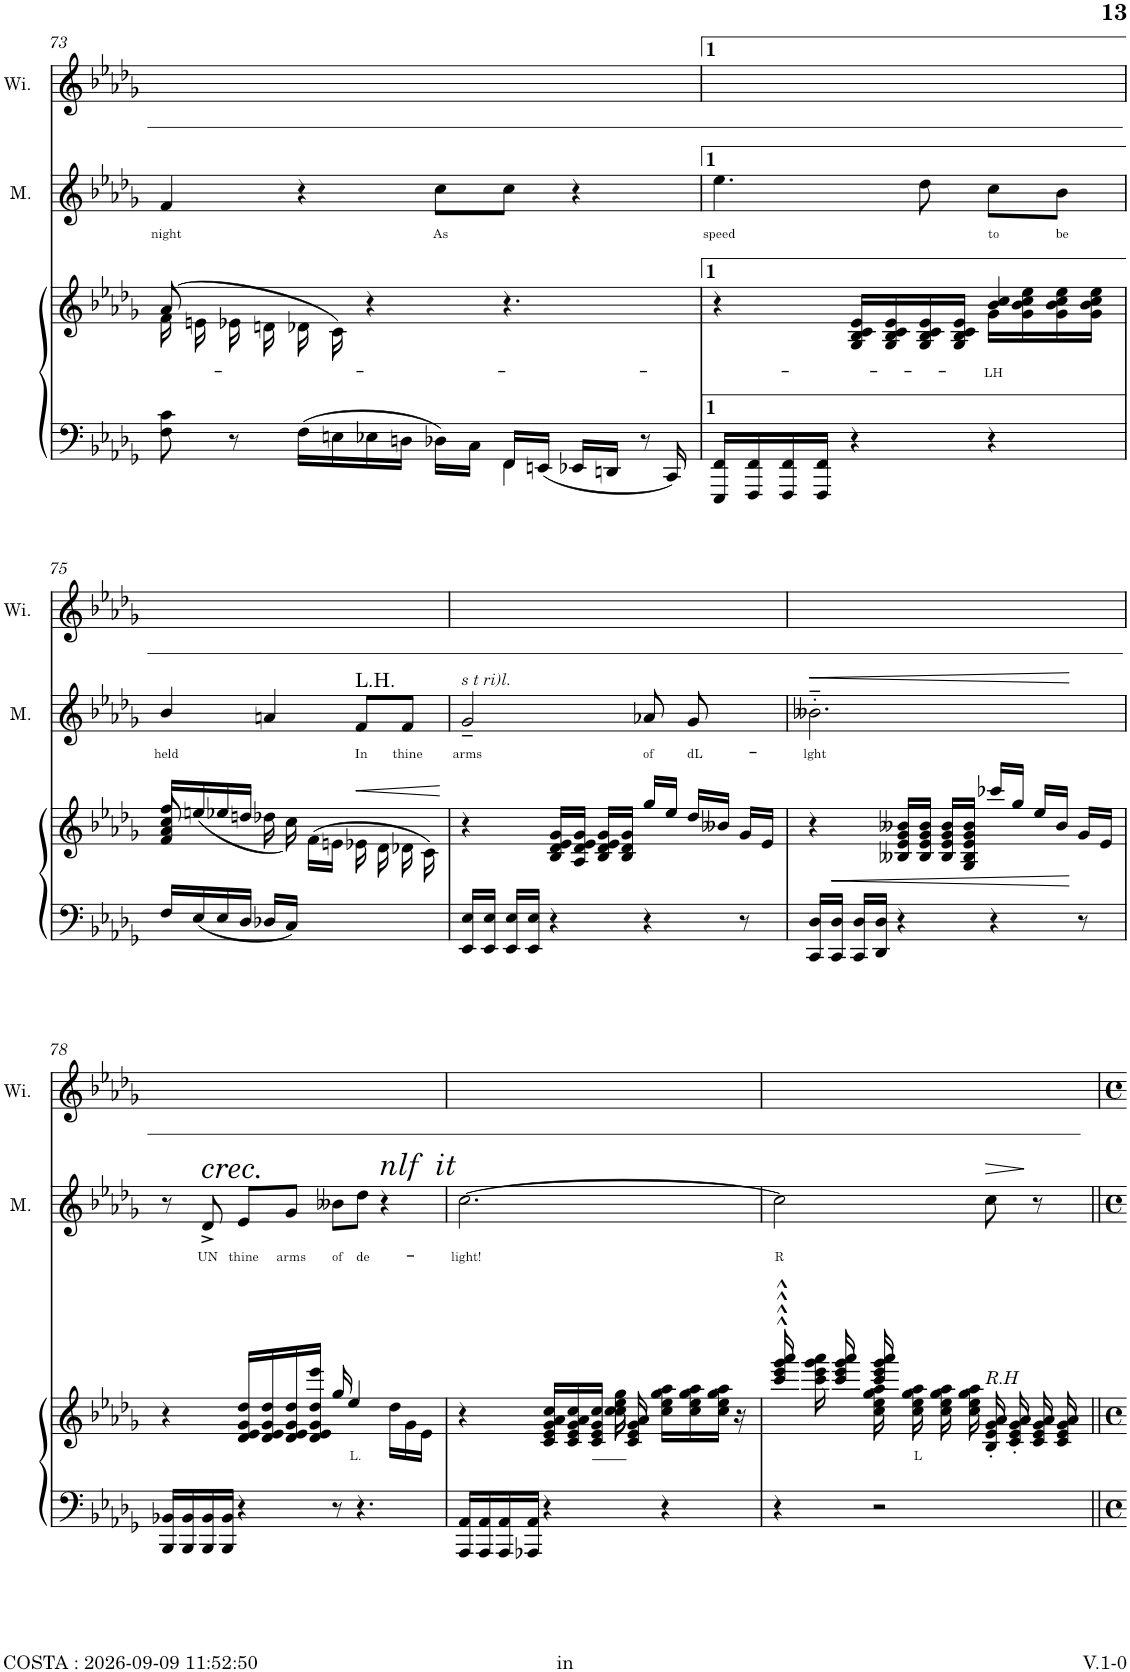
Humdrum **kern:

**kern	**dynam	**kern	**text	**dynam	**kern	**text	**dynam	**kern
*part4	*part4	*part3	*part3	*part3	*part2	*part2	*part2	*part1
*staff4	*staff4	*staff3	*staff3	*staff3	*staff2	*staff2	*staff2	*staff1
*I"Grand Piano	*	*I"Grand Piano	*	*	*I"Men	*	*	*I"Women
*I'Pno	*	*I'Pno	*	*	*I'M.	*	*	*
!!LO:PB:g=z
*clefF4	*	*clefG2	*	*	*clefG2	*	*	*clefG2
*k[b-e-a-d-g-]	*	*k[b-e-a-d-g-]	*	*	*k[b-e-a-d-g-]	*	*	*k[b-e-a-d-g-]
*D-:	*	*D-:	*	*	*D-:	*	*	*D-:
*M3/4	*	*M3/4	*	*	*M3/4	*	*	*M3/4
=73	=73	=73	=73	=73	=73	=73	=73	=73
*^	*	*^	*	*	*	*	*	*
!	!	!	!	!	!	!	!	!LO:LY:b	!	!
8F\ 8c\	8ryy	.	(>8a-/	16f\	.	.	4f/	night	.	2.ryy
.	.	.	.	16en\	.	.	.	.	.	.
*v	*v	*	*	*	*	*	*	*	*	*
8r	.	8ryy	16e-X\	.	.	.	.	.	.
.	.	.	16dn\	.	.	.	.	.	.
(>16F\LL	.	16d-X\	4ryy	.	.	4r	.	.	.
16En\	.	16c\)	.	.	.	.	.	.	.
16E-X\	.	4r	.	.	.	.	.	.	.
16Dn\JJ	.	.	.	.	.	.	.	.	.
!	!	!	!	!	!	!	!LO:LY:b	!	!
16D-X\LL)	.	.	16ryy	.	.	8cc\L	As	.	.
16C\JJ	.	.	2ryy	.	.	.	.	.	.
*^	*	*	*	*	*	*	*	*	*
[8FF\	16FF/LL	.	8r	.	.	.	8cc\J	.	.	.
.	(<16EEn/JJ	.	.	.	.	.	.	.	.	.
16EE-X/LL	4ryy	.	4ryy	.	.	.	4r	.	.	4ryy
16DDn/JJ	.	.	.	.	.	.	.	.	.	.
8r	.	.	.	.	.	.	.	.	.	.
(16CC/	16ryy	.	16ryy	.	.	.	16ryy	.	.	16ryy
=74	=74	=74	=74	=74	=74	=74	=74	=74	=74	=74
!	!	!	!	!	!	!	!	!LO:LY:b	!	!
*v	*v	*	*	*	*	*	*	*	*	*
16EEE-/ 16FF/LL	.	4r	2ryy	.	.	4.ee-\	speed	.	2.ryy
8FF\]	.	.	.	.	.	.	.	.	.
16FFF/ 16FF/	.	.	.	.	.	.	.	.	.
16FFF/ 16FF/	.	4r	.	.	.	.	.	.	.
16FFF/ 16FF/JJ	.	.	.	.	.	.	.	.	.
4r	.	.	.	.	.	8dd-\	.	.	.
!	!	!	!	!LO:LY:b	!	!	!LO:LY:b	!	!
.	.	16G-/ 16B-/ 16c/ 16e-/LL	16g-\LL	-LH	.	8cc\L	to	.	.
.	.	16G-/ 16B-/ 16c/ 16e-/	16g-\ 16b-\ 16cc\ 16ee-\	.	.	.	.	.	.
!	!	!	!	!	!	!	!LO:LY:b	!	!
4r	.	16G-/ 16B-/ 16c/ 16e-/	16g-\ 16b-\ 16cc\ 16ee-\	.	.	8b-\J	be	.	.
.	.	16G-/ 16B-/ 16c/ 16e-/JJ	16g-\ 16b-\ 16cc\ 16ee-\JJ	.	.	.	.	.	.
.	.	4b-/ 4cc/	4ryy	.	.	4ryy	.	.	4ryy
8ryy	.	.	.	.	.	.	.	.	.
!!LO:LB:g=z
=75	=75	=75	=75	=75	=75	=75	=75	=75	=75
!	!LO:HP:b	!	!	!	!	!	!LO:LY:b	!	!
16F/LL	>	8f/ 8a-/ 8cc/	16ff/LL	.	.	4b-/	held	.	2.ryy
16E-/	.	.	16een/	.	.	.	.	.	.
16E-/	.	8ryy	16ee-X/	.	.	.	.	.	.
16D-/JJ	.	.	16ddn/JJ	.	.	.	.	.	.
16D-X/LL	.	16dd-X\	2ryy	.	.	4an/	.	.	.
16C/JJ)	.	(16cc\	.	.	.	.	.	.	.
4.ryy	.	(>16f\LL	.	.	.	.	.	.	.
.	.	16en\JJ	.	.	.	.	.	.	.
!	!	!	!	!	!	!LO:TX:a:t=L.H.	!	!	!
!	!	!	!	!	!LO:HP:b	!	!LO:LY:b	!	!
.	.	16e-X\	.	.	<	8f/L	In	.	.
.	.	16d-\	.	.	.	.	.	.	.
!	!	!	!	!	!	!	!LO:LY:b	!	!
.	.	16d-X\	.	.	.	8f/J	thine	.	.
.	.	16c\)	.	.	.	.	.	.	.
*	*	*v	*v	*	*	*	*	*	*
.	.	.	.	[	.	.	.	.
=76	=76	=76	=76	=76	=76	=76	=76	=76
!	!	!	!	!	!LO:TX:a:i:t=s t ri)l.	!	!	!
!	!	!	!	!	!	!LO:LY:b	!	!
16EE-/ 16E-/LL	.	4r	.	.	2g-~/	arms	.	2.ryy
16EE-/ 16E-/JJ	.	.	.	.	.	.	.	.
16EE-/ 16E-/LL	.	.	.	.	.	.	.	.
16EE-/ 16E-/JJ	.	.	.	.	.	.	.	.
4r	.	16B-/ 16d-/ 16e-/ 16g-/LL	.	.	.	.	.	.
.	.	16A-/ 16d-/ 16e-/ 16g-/JJ	.	.	.	.	.	.
.	.	16B-/ 16d-/ 16e-/ 16g-/LL	.	.	.	.	.	.
.	.	16B-/ 16d-/ 16g-/JJ	.	.	.	.	.	.
!	!	!	!	!	!	!LO:LY:b	!	!
4r	.	16gg-/LL	.	.	8a-X/	of	.	.
.	.	16ee-/JJ	.	.	.	.	.	.
!	!	!	!	!	!	!LO:LY:b	!	!
.	.	16dd-/LL	.	.	8g-/	dL-	.	.
.	.	16b--X/JJ	.	.	.	.	.	.
8r	.	16g-/LL	.	.	8ryy	.	.	8ryy
.	.	16e-/JJ	.	.	.	.	.	.
=77	=77	=77	=77	=77	=77	=77	=77	=77
!	!	!	!	!	!	!LO:LY:b	!LO:HP:b	!
16CC/ 16D-/LL	.	4r	.	.	2.b--X'~\	-lght	<	2.ryy
16CC/ 16D-/JJ	.	.	.	.	.	.	.	.
16CC/ 16D-/LL	.	.	.	.	.	.	.	.
16DD-/ 16D-/JJ	.	.	.	.	.	.	.	.
4r	.	16B--X/ 16e-/ 16g-/ 16b--X/LL	.	.	.	.	.	.
.	.	16B--/ 16e-/ 16g-/ 16b--/JJ	.	.	.	.	.	.
.	.	16B--/ 16e-/ 16g-/ 16b--/LL	.	.	.	.	.	.
.	.	16G-/ 16B--/ 16e-/ 16g-/ 16b--/JJ	.	.	.	.	.	.
4r	.	16ccc-X/LL	.	.	.	.	.	.
.	.	16gg-/JJ	.	.	.	.	.	.
.	.	16ee-/LL	.	.	.	.	.	.
.	.	16b--/JJ	.	.	.	.	.	.
8r	]	16g-/LL	.	.	8ryy	.	[	8ryy
.	.	16e-/JJ	.	.	.	.	.	.
!!LO:LB:g=z
=78	=78	=78	=78	=78	=78	=78	=78	=78
16BBB-/ 16BB-X/LL	.	4r	.	.	8r	.	.	2.ryy
16BBB-/ 16BB-/	.	.	.	.	.	.	.	.
!	!	!	!	!	!LO:TX:a:i:t=crec.	!	!	!
!	!	!	!	!	!	!LO:LY:b	!	!
16BBB-/ 16BB-/	.	.	.	.	8d-^/	UN	.	.
16BBB-/ 16BB-/JJ	.	.	.	.	.	.	.	.
!	!	!	!	!	!	!LO:LY:b	!	!
4r	.	16d-/ 16e-/ 16g-/ 16dd-/LL	.	.	8e-/L	thine	.	.
.	.	16d-/ 16e-/ 16g-/ 16dd-/	.	.	.	.	.	.
!	!	!	!	!	!	!LO:LY:b	!	!
.	.	16d-/ 16e-/ 16g-/ 16dd-/	.	.	8g-/J	arms	.	.
.	.	16d-/ 16e-/ 16g-/ 16dd-/ 16eee-/JJ	.	.	.	.	.	.
!	!	!	!	!	!	!LO:LY:b	!	!
8r	.	16gg-/	.	.	8b--X\L	of	.	.
!	!	!	!LO:LY:b	!	!	!	!	!
.	.	[8.ee-/	L.	.	.	.	.	.
!	!	!	!	!	!	!LO:LY:b	!	!
8r	.	.	.	.	8dd-\J	de-	.	.
!	!	!	!	!	!LO:TX:a:i:t=nlf  it	!	!	!
4ryy	.	16ryy	.	.	4r	.	.	4ryy
.	.	16dd-\LL	.	.	.	.	.	.
.	.	16g-\	.	.	.	.	.	.
.	.	16e-\JJ	.	.	.	.	.	.
=79	=79	=79	=79	=79	=79	=79	=79	=79
*	*	*^	*	*	*	*	*	*
*	*	*	*^	*	*	*	*	*	*
!	!	!	!	!	!	!	!	!LO:LY:b	!	!
16AAA-/ 16AA-/LL	.	4r	4..ryy	4..ryy	.	.	[>2.cc\	-light!	.	2.ryy
4r	.	.	.	.	.	.	.	.	.	.
.	.	16ee-/]	.	.	.	.	.	.	.	.
16AAA-/ 16AA-/	.	16c/ 16e-/ 16g-/ 16a-/ 16cc/LL	.	.	.	.	.	.	.	.
16AAA-/ 16AA-/	.	16c/ 16e-/ 16g-/ 16a-/ 16cc/	.	.	.	.	.	.	.	.
16AAA-X/ 16AA-/JJ	.	16c/ 16e-/ 16g-/ 16cc/JJ	16cc\	16c/ 16e-/ 16g-/ 16a-/	.	.	.	.	.	.
4r	.	16cc\ 16ee-\ 16gg-\	8.ryy	8.ryy	.	.	.	.	.	.
.	.	16cc\ 16ee-\ 16gg-\ 16aa-\LL	.	.	.	.	.	.	.	.
.	.	16cc\ 16ee-\ 16gg-\ 16aa-\	.	.	.	.	.	.	.	.
.	.	16cc\ 16ee-\ 16gg-\ 16aa-\JJ	4ryy	4ryy	.	.	.	.	.	.
4r	.	16r	.	.	.	.	4ryy	.	.	4ryy
.	.	8.ryy	.	.	.	.	.	.	.	.
.	.	.	16ryy	16ryy	.	.	.	.	.	.
=80	=80	=80	=80	=80	=80	=80	=80	=80	=80	=80
!	!	!	!	!	!	!	!	!LO:LY:b	!	!
*	*	*	*v	*v	*	*	*	*	*	*
4r	.	16ccc/^^ 16eee-/^^ 16ggg-/^^ 16aaa-/^^	4ryy	.	.	2cc\]	R	.	2.ryy
.	.	16ccc\ 16eee-\ 16ggg-\ 16aaa-\	.	.	.	.	.	.	.
.	.	16ccc/ 16eee-/ 16ggg-/ 16aaa-/	.	.	.	.	.	.	.
.	.	16ryy	.	.	.	.	.	.	.
2r	.	16ccc/ 16eee-/ 16ggg-/ 16aaa-/	16cc\ 16ee-\ 16gg-\ 16aa-\	.	.	.	.	.	.
!	!	!	!	!LO:LY:b	!	!	!	!	!
.	.	8.ryy	16cc\ 16ee-\ 16gg-\ 16aa-\	L	.	.	.	.	.
.	.	.	16cc\ 16ee-\ 16gg-\ 16aa-\	.	.	.	.	.	.
.	.	.	16cc\ 16ee-\ 16gg-\ 16aa-\	.	.	.	.	.	.
!	!	!LO:TX:a:i:t=R.H	!	!	!	!	!	!	!
!	!	!	!	!	!	!	!	!LO:HP:b	!
.	.	16B-/' 16e-/' 16g-/' 16a-/'	4ryy	.	.	8cc\	.	>	.
.	.	16c/' 16e-/' 16g-/' 16a-/'	.	.	.	.	.	.	.
.	.	16c/ 16e-/ 16g-/ 16a-/	.	.	.	8r	.	]	.
.	.	16c/ 16e-/ 16g-/ 16a-/	.	.	.	.	.	.	.
*	*	*v	*v	*	*	*	*	*	*
=	=	=	=	=	=	=	=	=
*-	*-	*-	*-	*-	*-	*-	*-	*-
